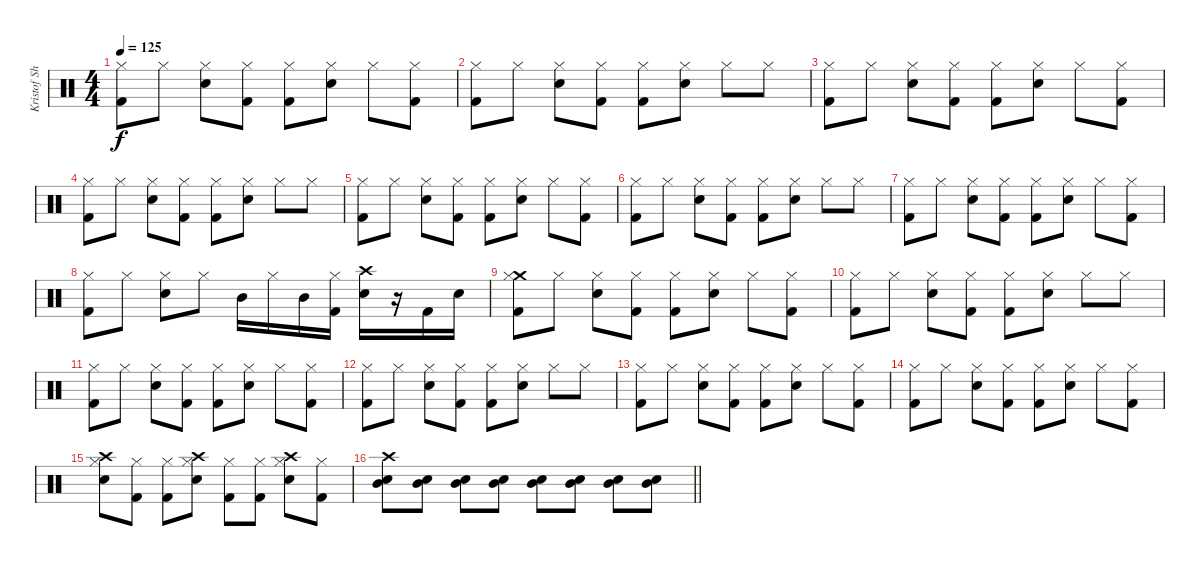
\track ("Kristof Shnayder" "Kristof Sh") {instrument percussion}
\staff {score}
\articulation defaults
\ts (4 4)
\tempo 125
\clef neutral
\ks c
("Kick (hit) 2" "Hi-Hat (closed)").8{dy f} "Hi-Hat (closed)".8 ("Snare (hit) 2" "Hi-Hat (closed)").8 ("Kick (hit) 2" "Hi-Hat (closed)").8 ("Kick (hit) 2" "Hi-Hat (closed)").8 ("Snare (hit) 2" "Hi-Hat (closed)").8 "Hi-Hat (closed)".8 ("Kick (hit) 2" "Hi-Hat (closed)").8 |
("Kick (hit) 2" "Hi-Hat (closed)").8 "Hi-Hat (closed)".8 ("Snare (hit) 2" "Hi-Hat (closed)").8 ("Kick (hit) 2" "Hi-Hat (closed)").8 ("Kick (hit) 2" "Hi-Hat (closed)").8 ("Snare (hit) 2" "Hi-Hat (closed)").8 "Hi-Hat (closed)".8 "Hi-Hat (closed)".8 |
("Kick (hit) 2" "Hi-Hat (closed)").8 "Hi-Hat (closed)".8 ("Snare (hit) 2" "Hi-Hat (closed)").8 ("Kick (hit) 2" "Hi-Hat (closed)").8 ("Kick (hit) 2" "Hi-Hat (closed)").8 ("Snare (hit) 2" "Hi-Hat (closed)").8 "Hi-Hat (closed)".8 ("Kick (hit) 2" "Hi-Hat (closed)").8 |
("Kick (hit) 2" "Hi-Hat (closed)").8 "Hi-Hat (closed)".8 ("Snare (hit) 2" "Hi-Hat (closed)").8 ("Kick (hit) 2" "Hi-Hat (closed)").8 ("Kick (hit) 2" "Hi-Hat (closed)").8 ("Snare (hit) 2" "Hi-Hat (closed)").8 "Hi-Hat (closed)".8 "Hi-Hat (closed)".8 |
("Kick (hit) 2" "Hi-Hat (closed)").8 "Hi-Hat (closed)".8 ("Snare (hit) 2" "Hi-Hat (closed)").8 ("Kick (hit) 2" "Hi-Hat (closed)").8 ("Kick (hit) 2" "Hi-Hat (closed)").8 ("Snare (hit) 2" "Hi-Hat (closed)").8 "Hi-Hat (closed)".8 ("Kick (hit) 2" "Hi-Hat (closed)").8 |
("Kick (hit) 2" "Hi-Hat (closed)").8 "Hi-Hat (closed)".8 ("Snare (hit) 2" "Hi-Hat (closed)").8 ("Kick (hit) 2" "Hi-Hat (closed)").8 ("Kick (hit) 2" "Hi-Hat (closed)").8 ("Snare (hit) 2" "Hi-Hat (closed)").8 "Hi-Hat (closed)".8 "Hi-Hat (closed)".8 |
("Kick (hit) 2" "Hi-Hat (closed)").8 "Hi-Hat (closed)".8 ("Snare (hit) 2" "Hi-Hat (closed)").8 ("Kick (hit) 2" "Hi-Hat (closed)").8 ("Kick (hit) 2" "Hi-Hat (closed)").8 ("Snare (hit) 2" "Hi-Hat (closed)").8 "Hi-Hat (closed)".8 ("Kick (hit) 2" "Hi-Hat (closed)").8 |
("Kick (hit) 2" "Hi-Hat (closed)").8 "Hi-Hat (closed)".8 ("Snare (hit) 2" "Hi-Hat (closed)").8 "Hi-Hat (closed)".8 "Mid Tom (hit)".16 "Hi-Hat (closed)".16 "Mid Tom (hit)".16 ("Kick (hit) 2" "Hi-Hat (closed)").16 ("Snare (hit) 2" "Crash high (hit)").16 r.16 "Kick (hit) 2".16 "Snare (hit) 2".16 |
("Kick (hit) 2" "Crash medium (hit)" "Hi-Hat (closed)").8 "Hi-Hat (closed)".8 ("Snare (hit) 2" "Hi-Hat (closed)").8 ("Kick (hit) 2" "Hi-Hat (closed)").8 ("Kick (hit) 2" "Hi-Hat (closed)").8 ("Snare (hit) 2" "Hi-Hat (closed)").8 "Hi-Hat (closed)".8 ("Kick (hit) 2" "Hi-Hat (closed)").8 |
("Kick (hit) 2" "Hi-Hat (closed)").8 "Hi-Hat (closed)".8 ("Snare (hit) 2" "Hi-Hat (closed)").8 ("Kick (hit) 2" "Hi-Hat (closed)").8 ("Kick (hit) 2" "Hi-Hat (closed)").8 ("Snare (hit) 2" "Hi-Hat (closed)").8 "Hi-Hat (closed)".8 "Hi-Hat (closed)".8 |
("Kick (hit) 2" "Hi-Hat (closed)").8 "Hi-Hat (closed)".8 ("Snare (hit) 2" "Hi-Hat (closed)").8 ("Kick (hit) 2" "Hi-Hat (closed)").8 ("Kick (hit) 2" "Hi-Hat (closed)").8 ("Snare (hit) 2" "Hi-Hat (closed)").8 "Hi-Hat (closed)".8 ("Kick (hit) 2" "Hi-Hat (closed)").8 |
("Kick (hit) 2" "Hi-Hat (closed)").8 "Hi-Hat (closed)".8 ("Snare (hit) 2" "Hi-Hat (closed)").8 ("Kick (hit) 2" "Hi-Hat (closed)").8 ("Kick (hit) 2" "Hi-Hat (closed)").8 ("Snare (hit) 2" "Hi-Hat (closed)").8 "Hi-Hat (closed)".8 "Hi-Hat (closed)".8 |
("Kick (hit) 2" "Hi-Hat (closed)").8 "Hi-Hat (closed)".8 ("Snare (hit) 2" "Hi-Hat (closed)").8 ("Kick (hit) 2" "Hi-Hat (closed)").8 ("Kick (hit) 2" "Hi-Hat (closed)").8 ("Snare (hit) 2" "Hi-Hat (closed)").8 "Hi-Hat (closed)".8 ("Kick (hit) 2" "Hi-Hat (closed)").8 |
("Kick (hit) 2" "Hi-Hat (closed)").8 "Hi-Hat (closed)".8 ("Snare (hit) 2" "Hi-Hat (closed)").8 ("Kick (hit) 2" "Hi-Hat (closed)").8 ("Kick (hit) 2" "Hi-Hat (closed)").8 ("Snare (hit) 2" "Hi-Hat (closed)").8 "Hi-Hat (closed)".8 ("Kick (hit) 2" "Hi-Hat (closed)").8 |
("Crash high (hit)" "Snare (hit) 2" "Hi-Hat (closed)").8 ("Kick (hit) 2" "Hi-Hat (closed)").8 ("Kick (hit) 2" "Hi-Hat (closed)").8 ("Crash high (hit)" "Snare (hit) 2" "Hi-Hat (closed)").8 ("Kick (hit) 2" "Hi-Hat (closed)").8 ("Kick (hit) 2" "Hi-Hat (closed)").8 ("Crash high (hit)" "Snare (hit) 2" "Hi-Hat (closed)").8 ("Kick (hit) 2" "Hi-Hat (closed)").8 |
\barLineRight lightlight
("Crash high (hit)" "Snare (hit) 2" "Mid Tom (hit)").8 ("Snare (hit) 2" "Mid Tom (hit)").8 ("Snare (hit) 2" "Mid Tom (hit)").8 ("Snare (hit) 2" "Mid Tom (hit)").8 ("Snare (hit) 2" "Mid Tom (hit)").8 ("Snare (hit) 2" "Mid Tom (hit)").8 ("Snare (hit) 2" "Mid Tom (hit)").8 ("Snare (hit) 2" "Mid Tom (hit)").8
